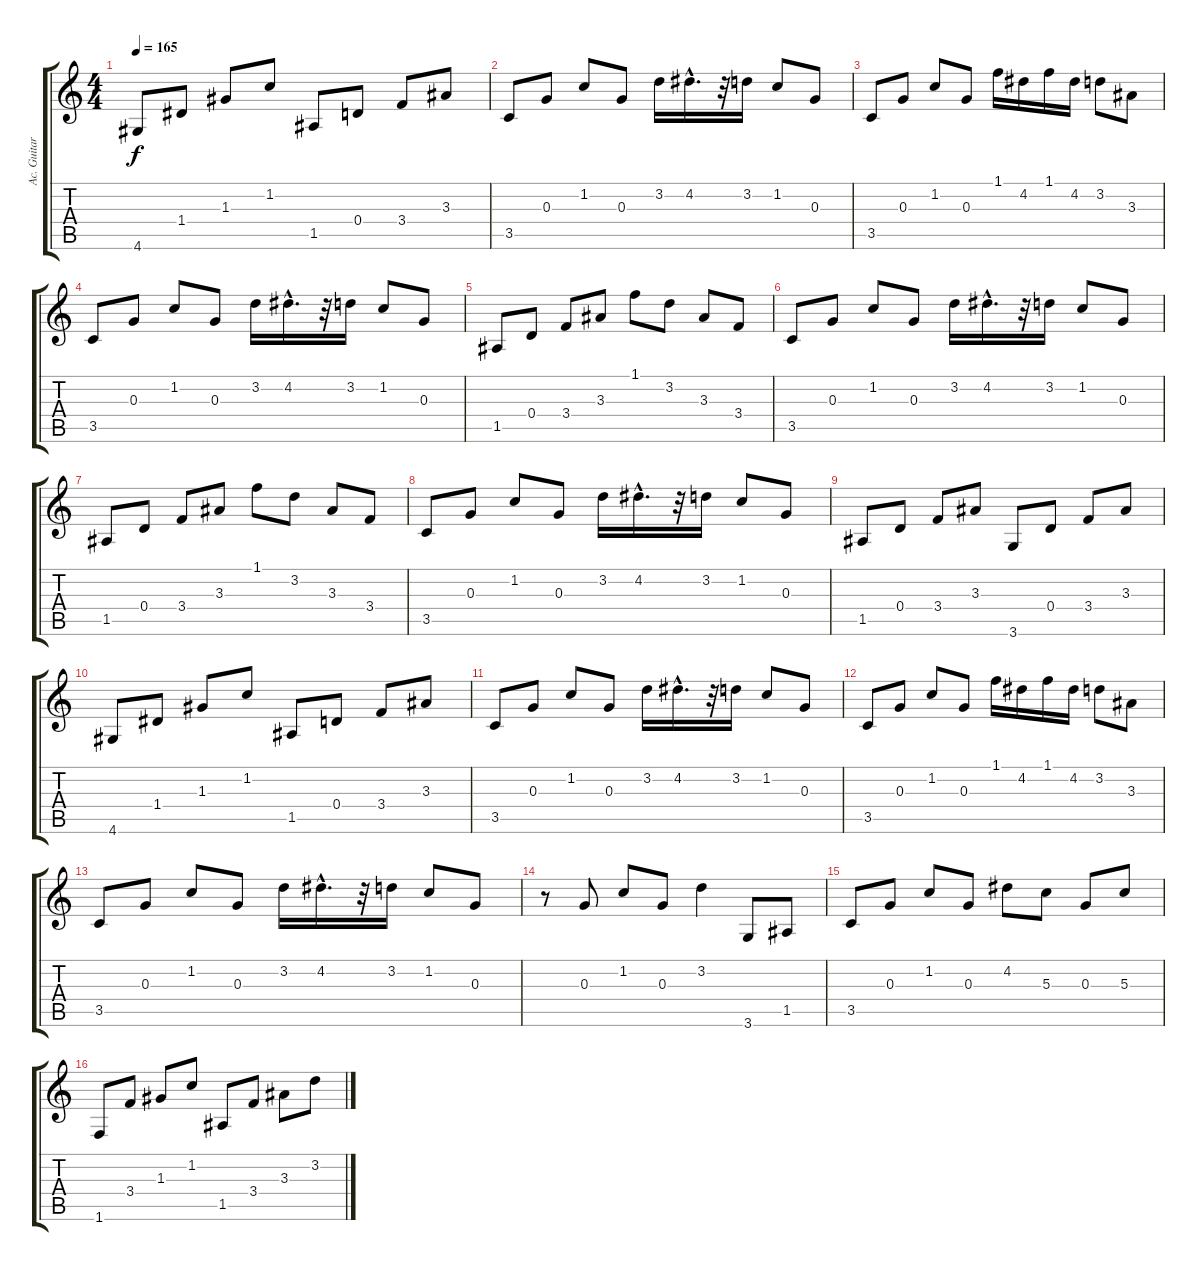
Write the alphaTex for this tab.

\track ("Ac. Guitar 2" "Ac. Guitar") {instrument acousticguitarsteel}
\staff {score tabs}
\tuning (E4 B3 G3 D3 A2 E2) {hide}
\ts (4 4)
\tempo 165
\clef g2
\ks c
4.6.8{dy f} 1.4.8 1.3.8 1.2.8 1.5.8 0.4.8 3.4.8 3.3.8 |
3.5.8 0.3.8 1.2.8 0.3.8 3.2.16 4.2{hac}.16{d} r.32 3.2.16 1.2.8 0.3.8 |
3.5.8 0.3.8 1.2.8 0.3.8 1.1.16 4.2.16 1.1.16 4.2.16 3.2.8 3.3.8 |
3.5.8 0.3.8 1.2.8 0.3.8 3.2.16 4.2{hac}.16{d} r.32 3.2.16 1.2.8 0.3.8 |
1.5.8 0.4.8 3.4.8 3.3.8 1.1.8 3.2.8 3.3.8 3.4.8 |
3.5.8 0.3.8 1.2.8 0.3.8 3.2.16 4.2{hac}.16{d} r.32 3.2.16 1.2.8 0.3.8 |
1.5.8 0.4.8 3.4.8 3.3.8 1.1.8 3.2.8 3.3.8 3.4.8 |
3.5.8 0.3.8 1.2.8 0.3.8 3.2.16 4.2{hac}.16{d} r.32 3.2.16 1.2.8 0.3.8 |
1.5.8 0.4.8 3.4.8 3.3.8 3.6.8 0.4.8 3.4.8 3.3.8 |
4.6.8 1.4.8 1.3.8 1.2.8 1.5.8 0.4.8 3.4.8 3.3.8 |
3.5.8 0.3.8 1.2.8 0.3.8 3.2.16 4.2{hac}.16{d} r.32 3.2.16 1.2.8 0.3.8 |
3.5.8 0.3.8 1.2.8 0.3.8 1.1.16 4.2.16 1.1.16 4.2.16 3.2.8 3.3.8 |
3.5.8 0.3.8 1.2.8 0.3.8 3.2.16 4.2{hac}.16{d} r.32 3.2.16 1.2.8 0.3.8 |
r.8 0.3.8 1.2.8 0.3.8 3.2.4 3.6.8 1.5.8 |
3.5.8 0.3.8 1.2.8 0.3.8 4.2.8 5.3.8 0.3.8 5.3.8 |
1.6.8 3.4.8 1.3.8 1.2.8 1.5.8 3.4.8 3.3.8 3.2.8
